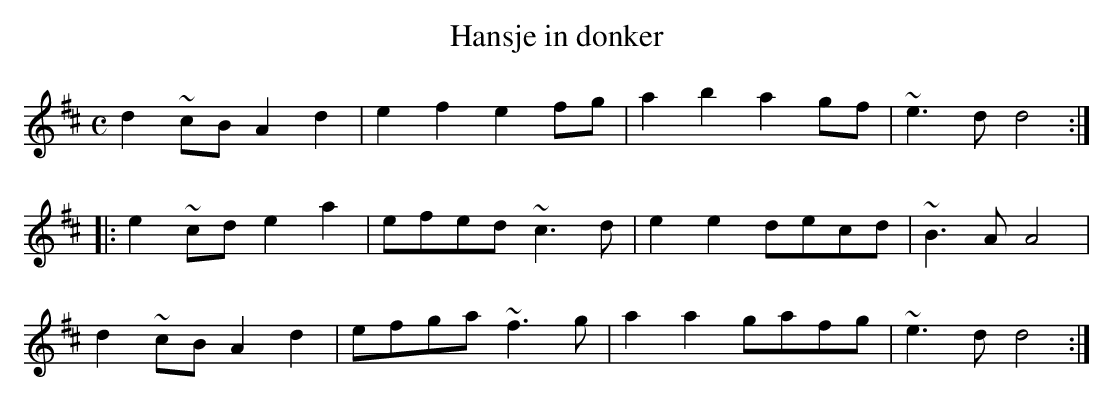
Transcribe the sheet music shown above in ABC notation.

X:1
T:Hansje in donker
M:C
K:Dmaj
d2~cBA2d2|e2f2e2fg|a2b2a2gf|~e3dd4:|
|:e2~cde2a2|efed~c3d|e2e2decd|~B3AA4|
d2~cBA2d2|efga~f3g|a2a2gafg|~e3dd4:|
